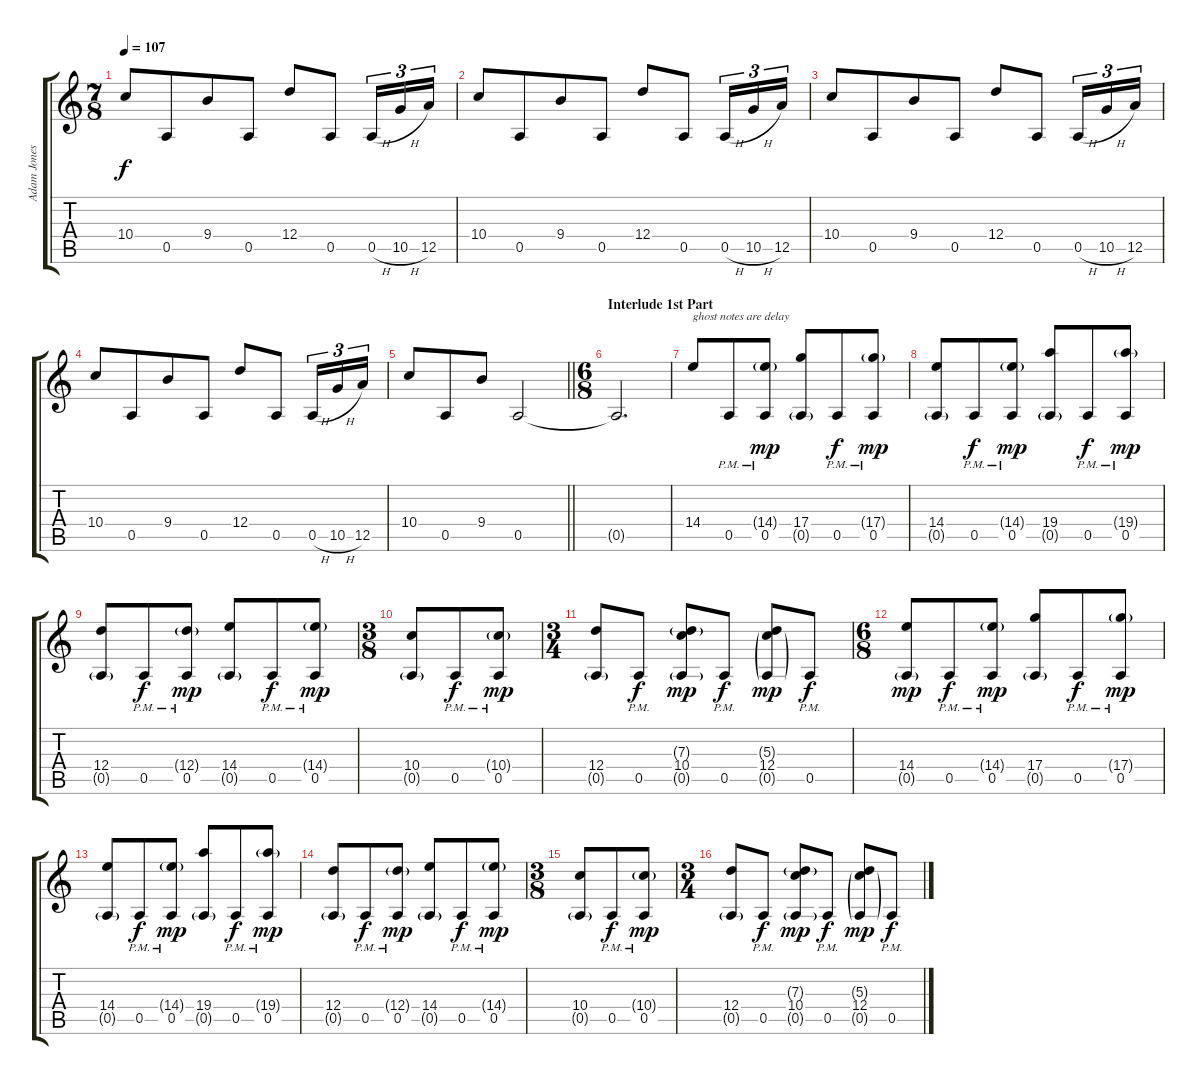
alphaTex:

\track ("Adam Jones" "Adam Jones") {instrument distortionguitar}
\staff {score tabs}
\tuning (E4 B3 G3 D3 A2 D2) {hide}
\ts (7 8)
\tempo 107
\clef g2
\ks c
10.4.8{dy f} 0.5.8 9.4.8 0.5.8 12.4.8 0.5.8 0.5{h}.16{tu (3 2)} 10.5{h}.16{tu (3 2)} 12.5.16{tu (3 2)} |
10.4.8 0.5.8 9.4.8 0.5.8 12.4.8 0.5.8 0.5{h}.16{tu (3 2)} 10.5{h}.16{tu (3 2)} 12.5.16{tu (3 2)} |
10.4.8 0.5.8 9.4.8 0.5.8 12.4.8 0.5.8 0.5{h}.16{tu (3 2)} 10.5{h}.16{tu (3 2)} 12.5.16{tu (3 2)} |
10.4.8 0.5.8 9.4.8 0.5.8 12.4.8 0.5.8 0.5{h}.16{tu (3 2)} 10.5{h}.16{tu (3 2)} 12.5.16{tu (3 2)} |
\barLineRight lightlight
10.4.8 0.5.8 9.4.8 0.5.2{volume 8} |
\ts (6 8)
\section ("" "Interlude 1st Part")
0.5{t}.2{d} |
14.4.8{txt "ghost notes are delay"} 0.5{pm}.8 (14.4{g} 0.5{pm}).8{dy mp volume 13} (17.4 0.5{g}).8 0.5{pm}.8{dy f} (17.4{g} 0.5{pm}).8{dy mp} |
(14.4 0.5{g}).8 0.5{pm}.8{dy f} (14.4{g} 0.5{pm}).8{dy mp} (19.4 0.5{g}).8 0.5{pm}.8{dy f} (19.4{g} 0.5{pm}).8{dy mp} |
(12.4 0.5{g}).8 0.5{pm}.8{dy f} (12.4{g} 0.5{pm}).8{dy mp} (14.4 0.5{g}).8 0.5{pm}.8{dy f} (14.4{g} 0.5{pm}).8{dy mp} |
\ts (3 8)
(10.4 0.5{g}).8 0.5{pm}.8{dy f} (10.4{g} 0.5{pm}).8{dy mp} |
\ts (3 4)
(12.4 0.5{g}).8 0.5{pm}.8{dy f} (7.3{g} 10.4 0.5{g}).8{dy mp} 0.5{pm}.8{dy f} (5.3{g} 12.4 0.5{g}).8{dy mp} 0.5{pm}.8{dy f} |
\ts (6 8)
(14.4 0.5{g}).8{dy mp} 0.5{pm}.8{dy f} (14.4{g} 0.5{pm}).8{dy mp} (17.4 0.5{g}).8 0.5{pm}.8{dy f} (17.4{g} 0.5{pm}).8{dy mp} |
(14.4 0.5{g}).8 0.5{pm}.8{dy f} (14.4{g} 0.5{pm}).8{dy mp} (19.4 0.5{g}).8 0.5{pm}.8{dy f} (19.4{g} 0.5{pm}).8{dy mp} |
(12.4 0.5{g}).8 0.5{pm}.8{dy f} (12.4{g} 0.5{pm}).8{dy mp} (14.4 0.5{g}).8 0.5{pm}.8{dy f} (14.4{g} 0.5{pm}).8{dy mp} |
\ts (3 8)
(10.4 0.5{g}).8 0.5{pm}.8{dy f} (10.4{g} 0.5{pm}).8{dy mp} |
\ts (3 4)
(12.4 0.5{g}).8 0.5{pm}.8{dy f} (7.3{g} 10.4 0.5{g}).8{dy mp} 0.5{pm}.8{dy f} (5.3{g} 12.4 0.5{g}).8{dy mp} 0.5{pm}.8{dy f}
